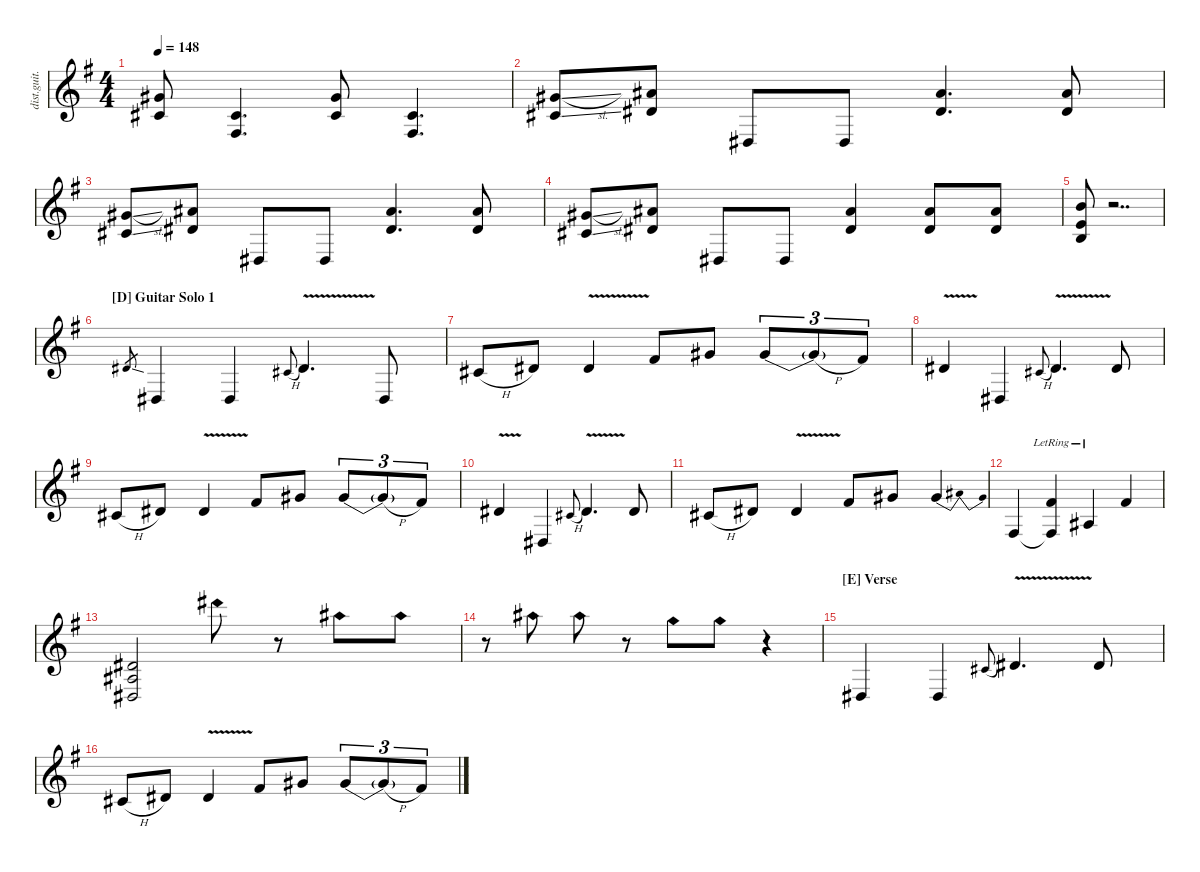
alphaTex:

\defaultSystemsLayout 4
\hideDynamics
\bracketExtendMode nobrackets
\otherSystemsTrackNameOrientation horizontal
\track ("Rhythm Guitar 1 (James)" "dist.guit.") {multiBarRest instrument distortionguitar}
\staff {score}
\tuning (Eb4 Bb3 Gb3 Db3 Ab2 Eb2)
\ts (4 4)
\tempo 148
\clef g2
\ks eminor
(5.5{acc #} 7.4{acc #}).8{dy mf} (5.5{acc #} 3.6{acc #}).4{d} (5.5{acc #} 7.4{acc #}).8 (5.5{acc #} 3.6{acc #}).4{d} |
(5.5{sl acc #} 7.4{sl acc #}).8 (7.5{acc #} 9.4{acc #}).8 0.6{pm acc #}.8 0.6{pm acc #}.8 (7.5{acc #} 9.4{acc #}).4{d} (9.4{acc #} 7.5{acc #}).8 |
(5.5{sl acc #} 7.4{sl acc #}).8 (7.5{acc #} 9.4{acc #}).8 0.6{pm acc #}.8 0.6{pm acc #}.8 (7.5{acc #} 9.4{acc #}).4{d} (9.4{acc #} 7.5{acc #}).8 |
(5.5{sl acc #} 7.4{sl acc #}).8 (7.5{acc #} 9.4{acc #}).8 0.6{pm acc #}.8 0.6{pm acc #}.8 (7.5{acc #} 9.4{acc #}).4 (9.4{acc #} 7.5{acc #}).8 (9.4{acc #} 7.5{acc #}).8 |
(8.5{acc forcenatural} 10.4{acc forcenatural} 8.6{acc forcenatural}).8 r.2{dd} |
\section ("D" "Guitar Solo 1")
12.6{sod acc #}.8{gr} 0.6{acc #}.4 0.6{acc #}.4 5.5{h acc #}.8{gr onbeat} 7.5{v acc #}.4{d} 0.6{acc #}.8 |
5.5{h acc #}.8 7.5{acc #}.8 7.5{v acc #}.4 5.4{acc #}.8 7.4{acc #}.8 7.4{be (bendrelease 0 0 27.599999999999998 4 34.8 4 47.4 0) acc #}.8{tu (3 2)} 7.4{h t acc #}.8{tu (3 2)} 5.4{acc #}.8{tu (3 2)} |
7.5{v acc #}.4 0.6{acc #}.4 5.5{h acc #}.8{gr onbeat} 7.5{v acc #}.4{d} 7.5{acc #}.8 |
5.5{h acc #}.8 7.5{acc #}.8 7.5{v acc #}.4 5.4{acc #}.8 7.4{acc #}.8 7.4{be (bendrelease 0 0 27.599999999999998 4 34.8 4 47.4 0) acc #}.8{tu (3 2)} 7.4{h t acc #}.8{tu (3 2)} 5.4{acc #}.8{tu (3 2)} |
7.5{v acc #}.4 0.6{acc #}.4 5.5{h acc #}.8{gr onbeat} 7.5{v acc #}.4{d} 7.5{acc #}.8 |
5.5{h acc #}.8 7.5{acc #}.8 7.5{v acc #}.4 5.4{acc #}.8 7.4{acc #}.8 7.4{be (bendrelease 0 0 10.2 4 20.4 4 30 0) acc #}.4 |
3.6{acc #}.4 (5.4{lr acc #} 3.6{t acc #}).4 2.5{lr acc #}.4 5.4{acc #}.4 |
(0.6{acc #} 2.5{acc #} 2.4{acc #}).2 2.6{nh acc forcenatural}.8 r.8 3.6{nh acc #}.8 3.6{nh acc #}.8 |
r.8 3.6{nh acc #}.8 3.6{nh acc #}.8 r.8 4.6{nh acc forcenatural}.8 4.6{nh acc forcenatural}.8 r.4 |
\section ("E" "Verse")
0.6{acc #}.4 0.6{acc #}.4 5.5{h acc #}.8{gr onbeat} 7.5{v acc #}.4{d} 7.5{acc #}.8 |
5.5{h acc #}.8 7.5{acc #}.8 7.5{v acc #}.4 5.4{acc #}.8 7.4{acc #}.8 7.4{be (bendrelease 0 0 27.599999999999998 4 34.8 4 47.4 0) acc #}.8{tu (3 2)} 7.4{h t acc #}.8{tu (3 2)} 5.4{acc #}.8{tu (3 2)}
